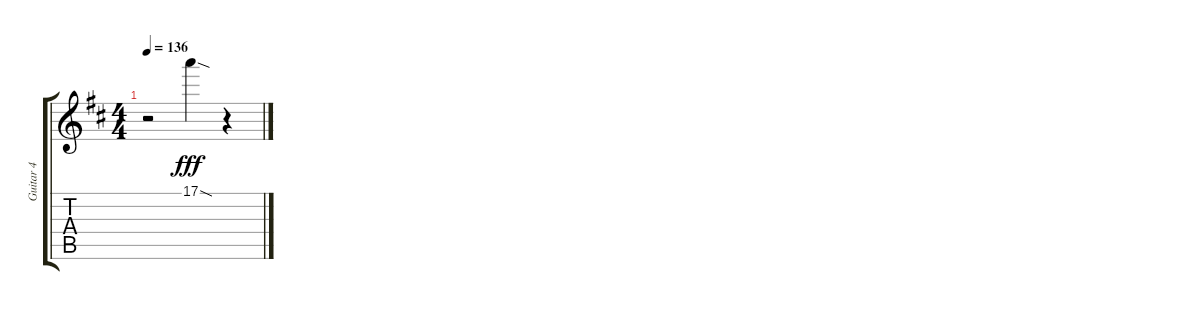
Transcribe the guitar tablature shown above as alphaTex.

\track ("Guitar 4" "Guitar 4") {instrument distortionguitar}
\staff {score tabs}
\tuning (E4 B3 G3 D3 A2 E2) {hide}
\ts (4 4)
\tempo 136
\clef g2
\ks d
r.2{dy f} 17.1{sod}.4{dy fff} r.4
